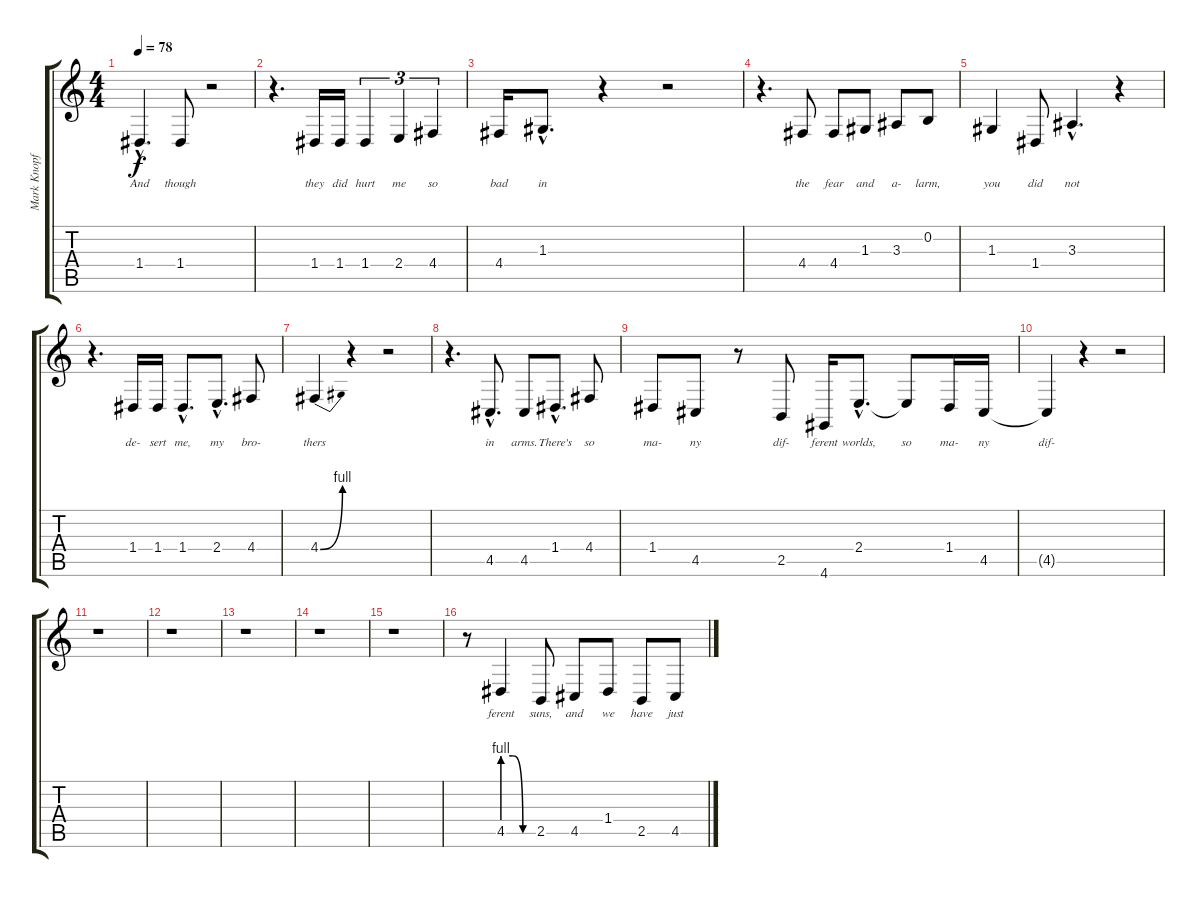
\track ("Mark Knopfler (Vocals)" "Mark Knopf") {instrument sopranosax}
\staff {score tabs}
\tuning (E4 B3 G3 D3 A2 E2) {hide}
\ts (4 4)
\tempo 78
\clef g2
\ks c
1.4{hac t}.4{d lyrics (0 "And") lyrics (1 "") lyrics (2 "") lyrics (3 "") lyrics (4 "") dy f} 1.4.8{lyrics (0 "though") lyrics (1 "") lyrics (2 "") lyrics (3 "") lyrics (4 "")} r.2 |
r.4{d} 1.4.16{lyrics (0 "they") lyrics (1 "") lyrics (2 "") lyrics (3 "") lyrics (4 "")} 1.4.16{lyrics (0 "did") lyrics (1 "") lyrics (2 "") lyrics (3 "") lyrics (4 "")} 1.4.4{tu (3 2) lyrics (0 "hurt") lyrics (1 "") lyrics (2 "") lyrics (3 "") lyrics (4 "")} 2.4.4{tu (3 2) lyrics (0 "me") lyrics (1 "") lyrics (2 "") lyrics (3 "") lyrics (4 "")} 4.4.4{tu (3 2) lyrics (0 "so") lyrics (1 "") lyrics (2 "") lyrics (3 "") lyrics (4 "")} |
4.4.16{lyrics (0 "bad") lyrics (1 "") lyrics (2 "") lyrics (3 "") lyrics (4 "")} 1.3{hac}.8{d lyrics (0 "in") lyrics (1 "") lyrics (2 "") lyrics (3 "") lyrics (4 "")} r.4 r.2 |
r.4{d} 4.4.8{lyrics (0 "the") lyrics (1 "") lyrics (2 "") lyrics (3 "") lyrics (4 "")} 4.4.8{lyrics (0 "fear") lyrics (1 "") lyrics (2 "") lyrics (3 "") lyrics (4 "")} 1.3.8{lyrics (0 "and") lyrics (1 "") lyrics (2 "") lyrics (3 "") lyrics (4 "")} 3.3.8{lyrics (0 "a-") lyrics (1 "") lyrics (2 "") lyrics (3 "") lyrics (4 "")} 0.2.8{lyrics (0 "larm,") lyrics (1 "") lyrics (2 "") lyrics (3 "") lyrics (4 "")} |
1.3.4{lyrics (0 "you") lyrics (1 "") lyrics (2 "") lyrics (3 "") lyrics (4 "")} 1.4.8{lyrics (0 "did") lyrics (1 "") lyrics (2 "") lyrics (3 "") lyrics (4 "")} 3.3{hac}.4{d lyrics (0 "not") lyrics (1 "") lyrics (2 "") lyrics (3 "") lyrics (4 "")} r.4 |
r.4{d} 1.4.16{lyrics (0 "de-") lyrics (1 "") lyrics (2 "") lyrics (3 "") lyrics (4 "")} 1.4.16{lyrics (0 "sert") lyrics (1 "") lyrics (2 "") lyrics (3 "") lyrics (4 "")} 1.4{hac}.8{d lyrics (0 "me,") lyrics (1 "") lyrics (2 "") lyrics (3 "") lyrics (4 "")} 2.4{hac}.8{d lyrics (0 "my") lyrics (1 "") lyrics (2 "") lyrics (3 "") lyrics (4 "")} 4.4.8{lyrics (0 "bro-") lyrics (1 "") lyrics (2 "") lyrics (3 "") lyrics (4 "")} |
4.4{be (bend 0 0 60 4)}.4{lyrics (0 "thers") lyrics (1 "") lyrics (2 "") lyrics (3 "") lyrics (4 "")} r.4 r.2 |
r.4{d} 4.5{hac}.8{d lyrics (0 "in") lyrics (1 "") lyrics (2 "") lyrics (3 "") lyrics (4 "")} 4.5.8{lyrics (0 "arms.") lyrics (1 "") lyrics (2 "") lyrics (3 "") lyrics (4 "")} 1.4{hac}.8{d lyrics (0 "There's") lyrics (1 "") lyrics (2 "") lyrics (3 "") lyrics (4 "")} 4.4.8{lyrics (0 "so") lyrics (1 "") lyrics (2 "") lyrics (3 "") lyrics (4 "")} |
1.4.8{lyrics (0 "ma-") lyrics (1 "") lyrics (2 "") lyrics (3 "") lyrics (4 "")} 4.5.8{lyrics (0 "ny") lyrics (1 "") lyrics (2 "") lyrics (3 "") lyrics (4 "")} r.8 2.5.8{lyrics (0 "dif-") lyrics (1 "") lyrics (2 "") lyrics (3 "") lyrics (4 "")} 4.6.16{lyrics (0 "ferent") lyrics (1 "") lyrics (2 "") lyrics (3 "") lyrics (4 "")} 2.4{hac}.8{d lyrics (0 "worlds,") lyrics (1 "") lyrics (2 "") lyrics (3 "") lyrics (4 "")} 2.4{t}.8{lyrics (0 "so") lyrics (1 "") lyrics (2 "") lyrics (3 "") lyrics (4 "")} 1.4.16{lyrics (0 "ma-") lyrics (1 "") lyrics (2 "") lyrics (3 "") lyrics (4 "")} 4.5.16{lyrics (0 "ny") lyrics (1 "") lyrics (2 "") lyrics (3 "") lyrics (4 "")} |
4.5{t}.4{lyrics (0 "dif-") lyrics (1 "") lyrics (2 "") lyrics (3 "") lyrics (4 "")} r.4 r.2 |
r.1 |
r.1 |
r.1 |
r.1 |
r.1 |
r.8 4.5{be (custom 0 4 20 4 40 0 60 0)}.4{lyrics (0 "ferent") lyrics (1 "") lyrics (2 "") lyrics (3 "") lyrics (4 "")} 2.5.8{lyrics (0 "suns,") lyrics (1 "") lyrics (2 "") lyrics (3 "") lyrics (4 "")} 4.5.8{lyrics (0 "and") lyrics (1 "") lyrics (2 "") lyrics (3 "") lyrics (4 "")} 1.4.8{lyrics (0 "we") lyrics (1 "") lyrics (2 "") lyrics (3 "") lyrics (4 "")} 2.5.8{lyrics (0 "have") lyrics (1 "") lyrics (2 "") lyrics (3 "") lyrics (4 "")} 4.5.8{lyrics (0 "just") lyrics (1 "") lyrics (2 "") lyrics (3 "") lyrics (4 "")}
